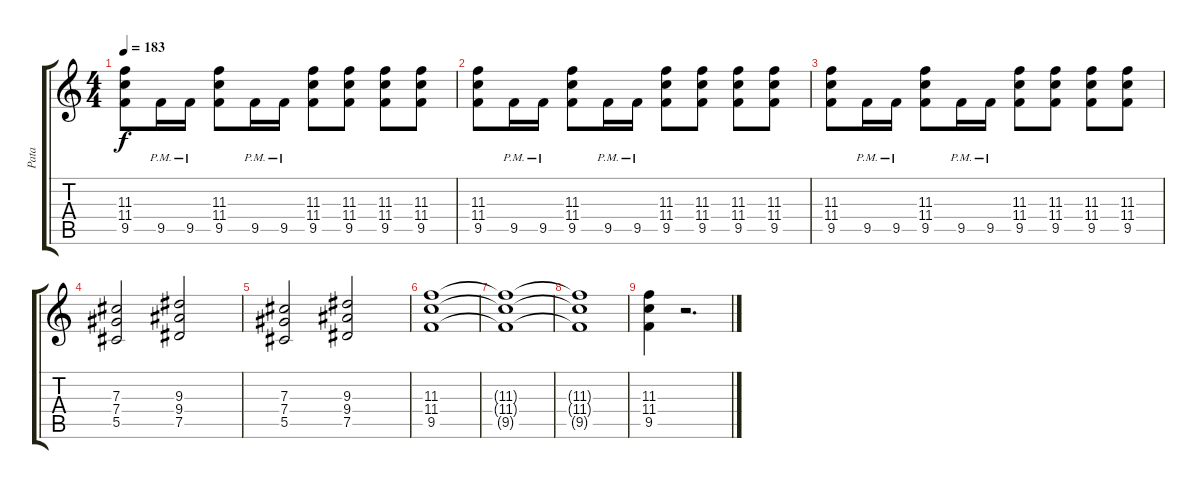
\track ("Pata" "Pata") {instrument distortionguitar}
\staff {score tabs}
\tuning (Eb4 Bb3 Gb3 Db3 Ab2 Eb2) {hide}
\ts (4 4)
\tempo 183
\clef g2
\ks c
(11.3 11.4 9.5).8{dy f} 9.5{pm}.16 9.5{pm}.16 (11.3 11.4 9.5).8 9.5{pm}.16 9.5{pm}.16 (11.3 11.4 9.5).8 (11.3 11.4 9.5).8 (11.3 11.4 9.5).8 (11.3 11.4 9.5).8 |
(11.3 11.4 9.5).8 9.5{pm}.16 9.5{pm}.16 (11.3 11.4 9.5).8 9.5{pm}.16 9.5{pm}.16 (11.3 11.4 9.5).8 (11.3 11.4 9.5).8 (11.3 11.4 9.5).8 (11.3 11.4 9.5).8 |
(11.3 11.4 9.5).8 9.5{pm}.16 9.5{pm}.16 (11.3 11.4 9.5).8 9.5{pm}.16 9.5{pm}.16 (11.3 11.4 9.5).8 (11.3 11.4 9.5).8 (11.3 11.4 9.5).8 (11.3 11.4 9.5).8 |
(7.3 7.4 5.5).2 (9.3 9.4 7.5).2 |
(7.3 7.4 5.5).2 (9.3 9.4 7.5).2 |
(11.3 11.4 9.5).1 |
(11.3{t} 11.4{t} 9.5{t}).1 |
(11.3{t} 11.4{t} 9.5{t}).1 |
(11.3 11.4 9.5).4 r.2{d}
